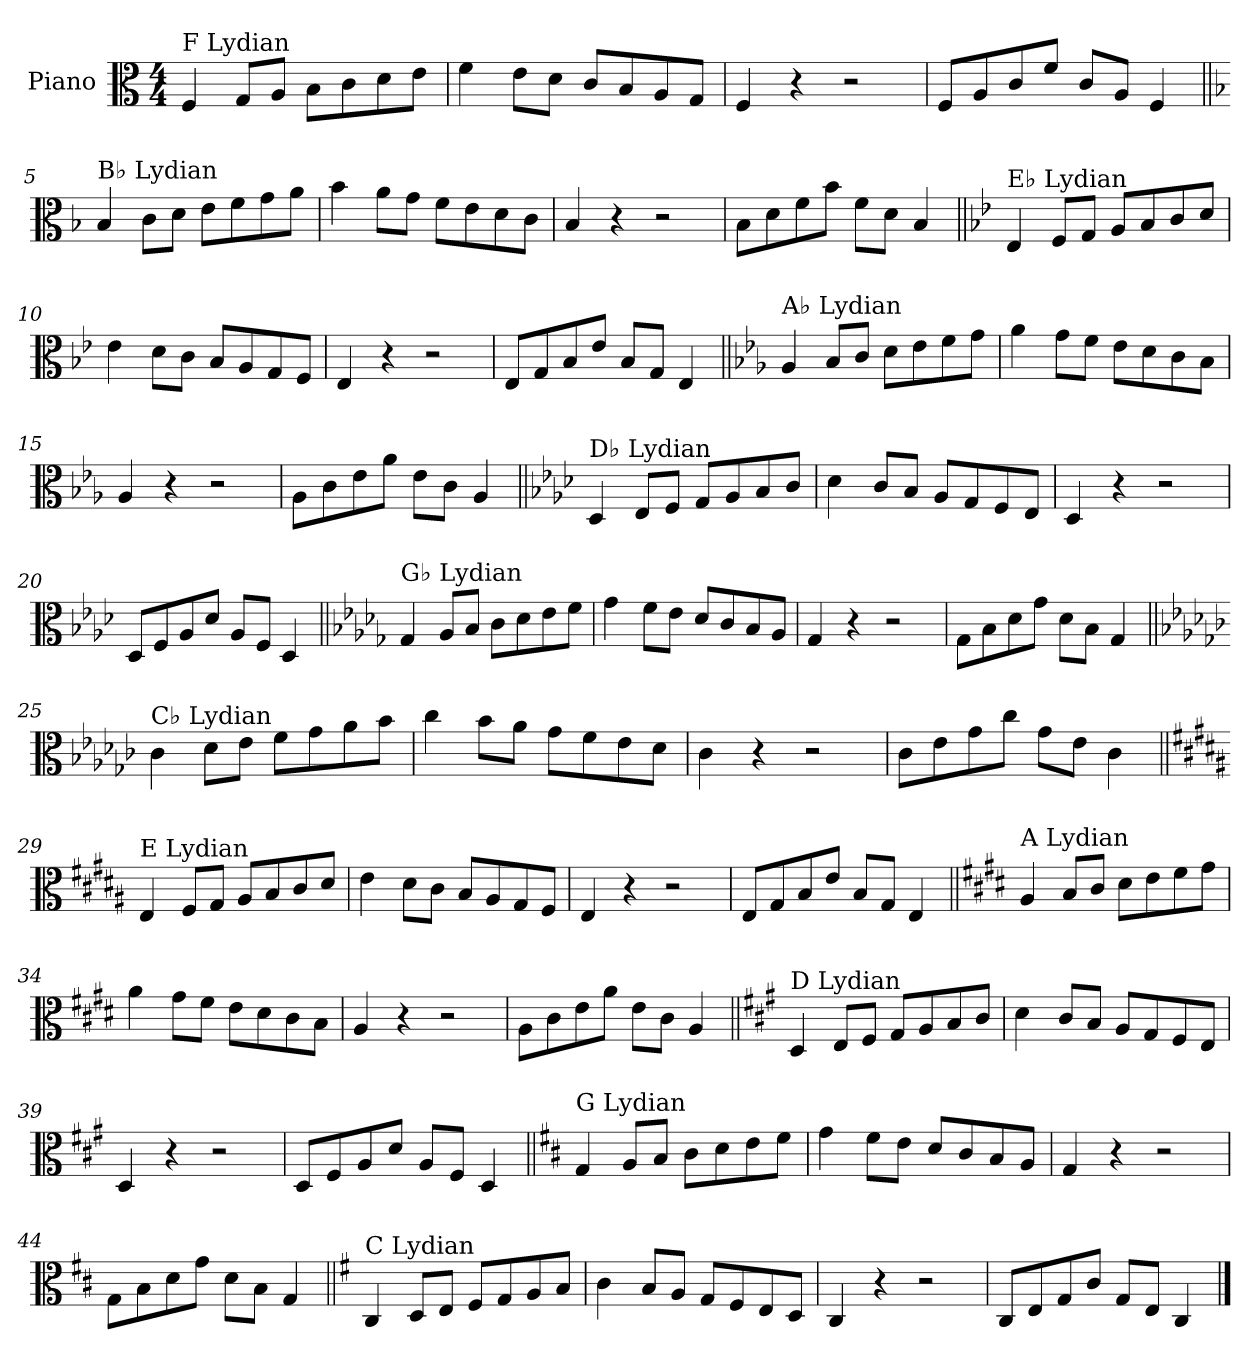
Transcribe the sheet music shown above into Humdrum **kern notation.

**kern
*part1
*staff1
*I"Piano
*I'Pno.
*clefC3
*k[]
*M4/4
=1
!LO:TX:a:t=F Lydian
4F/
8G/L
8A/J
8B\L
8c\
8d\
8e\J
=2
4f\
8e\L
8d\J
8c/L
8B/
8A/
8G/J
=3
4F/
4r
2r
=4
8F/L
8A/
8c/
8f/J
8c/L
8A/J
4F/
!!LO:LB:g=z
=5||
*k[b-]
!LO:TX:a:t=B♭ Lydian
4B-/
8c\L
8d\J
8e\L
8f\
8g\
8a\J
=6
4b-\
8a\L
8g\J
8f\L
8e\
8d\
8c\J
=7
4B-/
4r
2r
=8
8B-\L
8d\
8f\
8b-\J
8f\L
8d\J
4B-/
!!LO:LB:g=z
=9||
*k[b-e-]
!LO:TX:a:t=E♭ Lydian
4E-/
8F/L
8G/J
8A/L
8B-/
8c/
8d/J
=10
4e-\
8d\L
8c\J
8B-/L
8A/
8G/
8F/J
=11
4E-/
4r
2r
=12
8E-/L
8G/
8B-/
8e-/J
8B-/L
8G/J
4E-/
!!LO:LB:g=z
=13||
*k[b-e-a-]
!LO:TX:a:t=A♭ Lydian
4A-/
8B-/L
8c/J
8d\L
8e-\
8f\
8g\J
=14
4a-\
8g\L
8f\J
8e-\L
8d\
8c\
8B-\J
=15
4A-/
4r
2r
=16
8A-\L
8c\
8e-\
8a-\J
8e-\L
8c\J
4A-/
!!LO:LB:g=z
=17||
*k[b-e-a-d-]
!LO:TX:a:t=D♭ Lydian
4D-/
8E-/L
8F/J
8G/L
8A-/
8B-/
8c/J
=18
4d-\
8c/L
8B-/J
8A-/L
8G/
8F/
8E-/J
=19
4D-/
4r
2r
=20
8D-/L
8F/
8A-/
8d-/J
8A-/L
8F/J
4D-/
!!LO:LB:g=z
=21||
*k[b-e-a-d-g-]
!LO:TX:a:t=G♭ Lydian
4G-/
8A-/L
8B-/J
8c\L
8d-\
8e-\
8f\J
=22
4g-\
8f\L
8e-\J
8d-/L
8c/
8B-/
8A-/J
=23
4G-/
4r
2r
=24
8G-\L
8B-\
8d-\
8g-\J
8d-\L
8B-\J
4G-/
!!LO:LB:g=z
=25||
*k[b-e-a-d-g-c-]
!LO:TX:a:t=C♭ Lydian
4c-\
8d-\L
8e-\J
8f\L
8g-\
8a-\
8b-\J
=26
4cc-\
8b-\L
8a-\J
8g-\L
8f\
8e-\
8d-\J
=27
4c-\
4r
2r
=28
8c-\L
8e-\
8g-\
8cc-\J
8g-\L
8e-\J
4c-\
!!LO:LB:g=z
=29||
*k[f#c#g#d#a#]
!LO:TX:a:t=E Lydian
4E/
8F#/L
8G#/J
8A#/L
8B/
8c#/
8d#/J
=30
4e\
8d#\L
8c#\J
8B/L
8A#/
8G#/
8F#/J
=31
4E/
4r
2r
=32
8E/L
8G#/
8B/
8e/J
8B/L
8G#/J
4E/
!!LO:LB:g=z
=33||
*k[f#c#g#d#]
!LO:TX:a:t=A Lydian
4A/
8B/L
8c#/J
8d#\L
8e\
8f#\
8g#\J
=34
4a\
8g#\L
8f#\J
8e\L
8d#\
8c#\
8B\J
=35
4A/
4r
2r
=36
8A\L
8c#\
8e\
8a\J
8e\L
8c#\J
4A/
!!LO:LB:g=z
=37||
*k[f#c#g#]
!LO:TX:a:t=D Lydian
4D/
8E/L
8F#/J
8G#/L
8A/
8B/
8c#/J
=38
4d\
8c#/L
8B/J
8A/L
8G#/
8F#/
8E/J
=39
4D/
4r
2r
=40
8D/L
8F#/
8A/
8d/J
8A/L
8F#/J
4D/
!!LO:LB:g=z
=41||
*k[f#c#]
!LO:TX:a:t=G Lydian
4G/
8A/L
8B/J
8c#\L
8d\
8e\
8f#\J
=42
4g\
8f#\L
8e\J
8d/L
8c#/
8B/
8A/J
=43
4G/
4r
2r
=44
8G\L
8B\
8d\
8g\J
8d\L
8B\J
4G/
!!LO:LB:g=z
=45||
*k[f#]
!LO:TX:a:t=C Lydian
4C/
8D/L
8E/J
8F#/L
8G/
8A/
8B/J
=46
4c\
8B/L
8A/J
8G/L
8F#/
8E/
8D/J
=47
4C/
4r
2r
=48
8C/L
8E/
8G/
8c/J
8G/L
8E/J
4C/
==
*-
